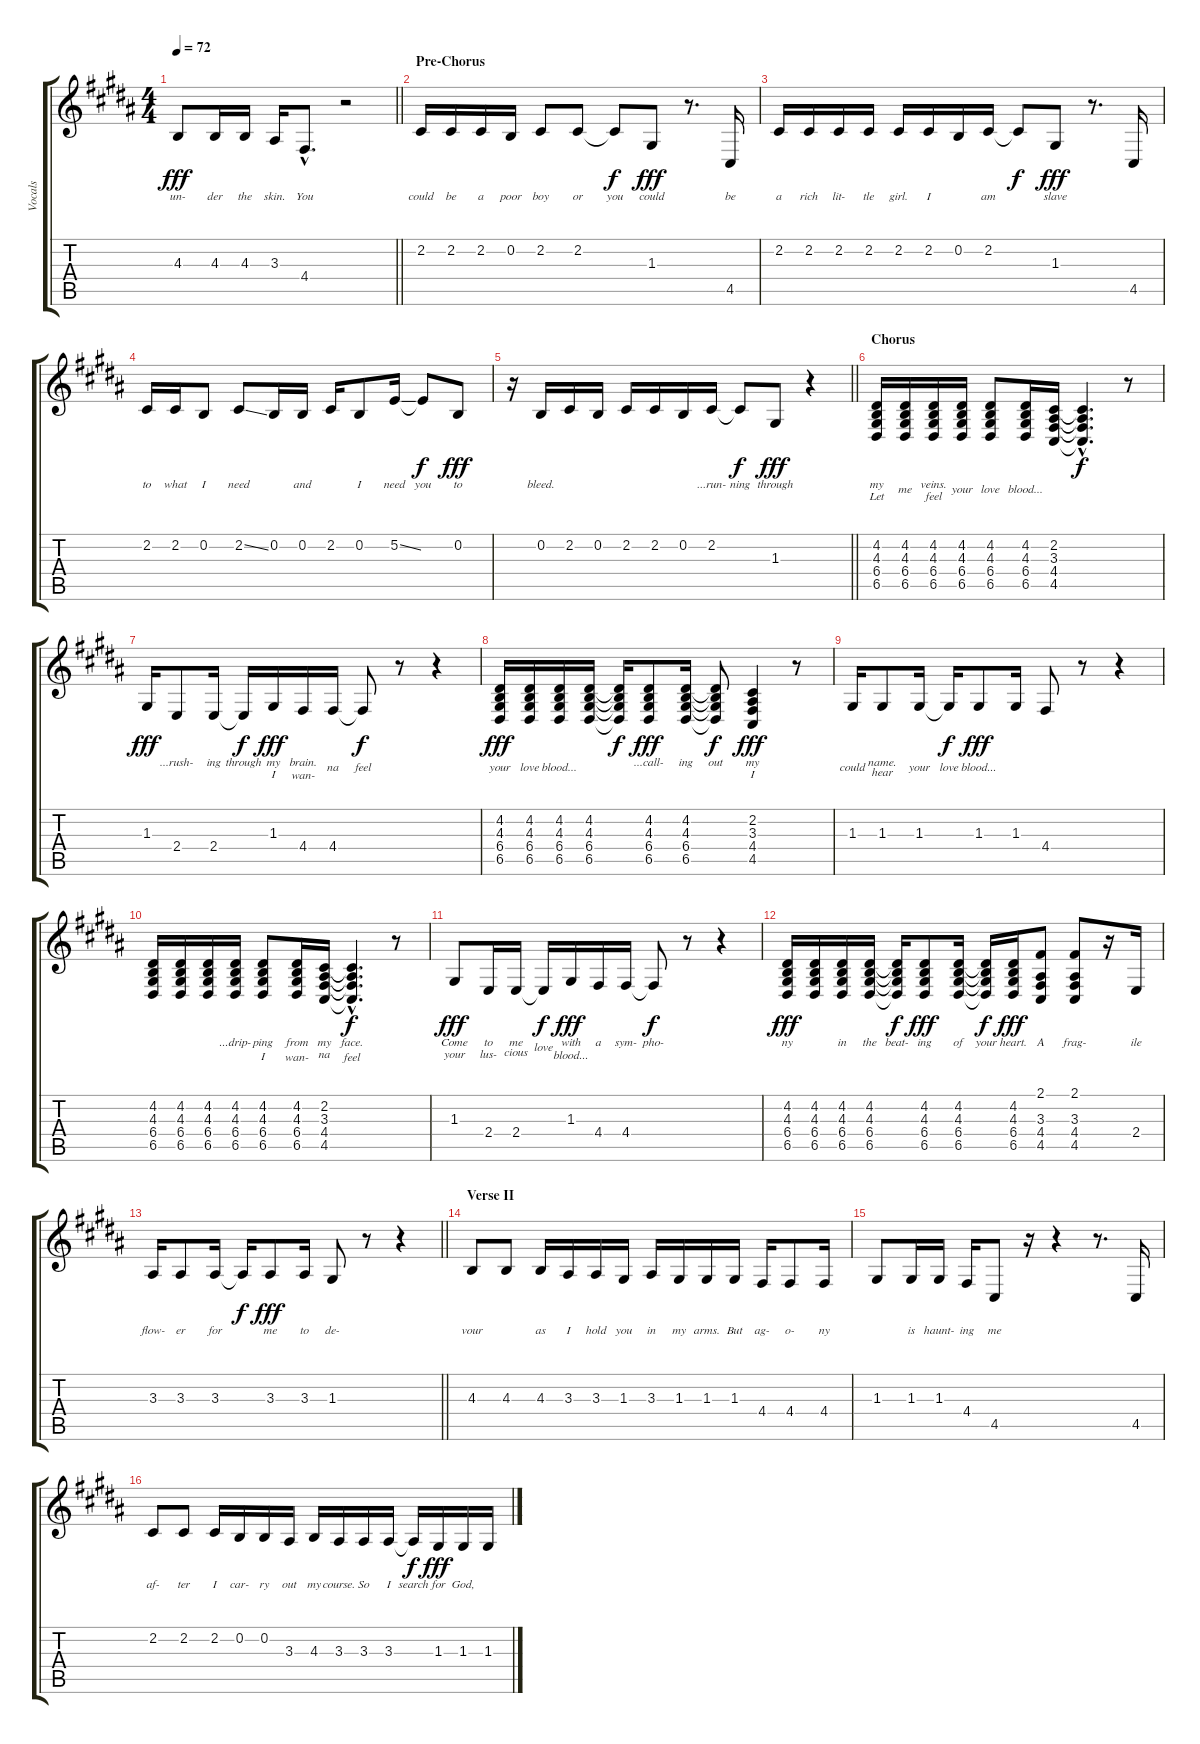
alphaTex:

\track ("Vocals" "Vocals") {instrument lead6voice}
\staff {score tabs}
\tuning (E4 B3 G3 D3 A2 E2) {hide}
\ts (4 4)
\tempo 72
\clef g2
\barLineRight lightlight
\ks b
4.3.8{lyrics (0 "un-") lyrics (1 "") lyrics (2 "") lyrics (3 "") lyrics (4 "") dy fff} 4.3.16{lyrics (0 "der") lyrics (1 "") lyrics (2 "") lyrics (3 "") lyrics (4 "")} 4.3.16{lyrics (0 "the") lyrics (1 "") lyrics (2 "") lyrics (3 "") lyrics (4 "")} 3.3.16{lyrics (0 "skin.") lyrics (1 "") lyrics (2 "") lyrics (3 "") lyrics (4 "")} 4.4{hac}.8{d lyrics (0 "You") lyrics (1 "") lyrics (2 "") lyrics (3 "") lyrics (4 "")} r.2 |
\section ("" "Pre-Chorus")
2.2.16{lyrics (0 "could") lyrics (1 "") lyrics (2 "") lyrics (3 "") lyrics (4 "")} 2.2.16{lyrics (0 "be") lyrics (1 "") lyrics (2 "") lyrics (3 "") lyrics (4 "")} 2.2.16{lyrics (0 "a") lyrics (1 "") lyrics (2 "") lyrics (3 "") lyrics (4 "")} 0.2.16{lyrics (0 "poor") lyrics (1 "") lyrics (2 "") lyrics (3 "") lyrics (4 "")} 2.2.8{lyrics (0 "boy") lyrics (1 "") lyrics (2 "") lyrics (3 "") lyrics (4 "")} 2.2.8{lyrics (0 "or") lyrics (1 "") lyrics (2 "") lyrics (3 "") lyrics (4 "")} 2.2{t}.8{lyrics (0 "you") lyrics (1 "") lyrics (2 "") lyrics (3 "") lyrics (4 "") dy f} 1.3.8{lyrics (0 "could") lyrics (1 "") lyrics (2 "") lyrics (3 "") lyrics (4 "") dy fff} r.8{d} 4.5.16{lyrics (0 "be") lyrics (1 "") lyrics (2 "") lyrics (3 "") lyrics (4 "")} |
2.2.16{lyrics (0 "a") lyrics (1 "") lyrics (2 "") lyrics (3 "") lyrics (4 "")} 2.2.16{lyrics (0 "rich") lyrics (1 "") lyrics (2 "") lyrics (3 "") lyrics (4 "")} 2.2.16{lyrics (0 "lit-") lyrics (1 "") lyrics (2 "") lyrics (3 "") lyrics (4 "")} 2.2.16{lyrics (0 "tle") lyrics (1 "") lyrics (2 "") lyrics (3 "") lyrics (4 "")} 2.2.16{lyrics (0 "girl.") lyrics (1 "") lyrics (2 "") lyrics (3 "") lyrics (4 "")} 2.2.16{lyrics (0 "I") lyrics (1 "") lyrics (2 "") lyrics (3 "") lyrics (4 "")} 0.2.16{lyrics (0 "") lyrics (1 "") lyrics (2 "") lyrics (3 "") lyrics (4 "")} 2.2.16{lyrics (0 "am") lyrics (1 "") lyrics (2 "") lyrics (3 "") lyrics (4 "")} 2.2{t}.8{lyrics (0 "") lyrics (1 "") lyrics (2 "") lyrics (3 "") lyrics (4 "") dy f} 1.3.8{lyrics (0 "slave") lyrics (1 "") lyrics (2 "") lyrics (3 "") lyrics (4 "") dy fff} r.8{d} 4.5.16{lyrics (0 "") lyrics (1 "") lyrics (2 "") lyrics (3 "") lyrics (4 "")} |
2.2.16{lyrics (0 "to") lyrics (1 "") lyrics (2 "") lyrics (3 "") lyrics (4 "")} 2.2.16{lyrics (0 "what") lyrics (1 "") lyrics (2 "") lyrics (3 "") lyrics (4 "")} 0.2.8{lyrics (0 "I") lyrics (1 "") lyrics (2 "") lyrics (3 "") lyrics (4 "")} 2.2{ss}.8{lyrics (0 "need") lyrics (1 "") lyrics (2 "") lyrics (3 "") lyrics (4 "")} 0.2.16{lyrics (0 "") lyrics (1 "") lyrics (2 "") lyrics (3 "") lyrics (4 "")} 0.2.16{lyrics (0 "and") lyrics (1 "") lyrics (2 "") lyrics (3 "") lyrics (4 "")} 2.2.16{lyrics (0 "") lyrics (1 "") lyrics (2 "") lyrics (3 "") lyrics (4 "")} 0.2.8{lyrics (0 "I") lyrics (1 "") lyrics (2 "") lyrics (3 "") lyrics (4 "")} 5.2{ss}.16{lyrics (0 "need") lyrics (1 "") lyrics (2 "") lyrics (3 "") lyrics (4 "")} 5.2{t}.8{lyrics (0 "you") lyrics (1 "") lyrics (2 "") lyrics (3 "") lyrics (4 "") dy f} 0.2.8{lyrics (0 "to") lyrics (1 "") lyrics (2 "") lyrics (3 "") lyrics (4 "") dy fff} |
\barLineRight lightlight
r.16 0.2.16{lyrics (0 "bleed.") lyrics (1 "") lyrics (2 "") lyrics (3 "") lyrics (4 "")} 2.2.16{lyrics (0 "") lyrics (1 "") lyrics (2 "") lyrics (3 "") lyrics (4 "")} 0.2.16{lyrics (0 "") lyrics (1 "") lyrics (2 "") lyrics (3 "") lyrics (4 "")} 2.2.16{lyrics (0 "") lyrics (1 "") lyrics (2 "") lyrics (3 "") lyrics (4 "")} 2.2.16{lyrics (0 "") lyrics (1 "") lyrics (2 "") lyrics (3 "") lyrics (4 "")} 0.2.16{lyrics (0 "") lyrics (1 "") lyrics (2 "") lyrics (3 "") lyrics (4 "")} 2.2.16{lyrics (0 "...run-") lyrics (1 "") lyrics (2 "") lyrics (3 "") lyrics (4 "")} 2.2{t}.8{lyrics (0 "ning") lyrics (1 "") lyrics (2 "") lyrics (3 "") lyrics (4 "") dy f} 1.3.8{lyrics (0 "through") lyrics (1 "") lyrics (2 "") lyrics (3 "") lyrics (4 "") dy fff} r.4 |
\section ("" "Chorus")
(4.2 4.3 6.4 6.5).16{lyrics (0 "my") lyrics (1 "Let") lyrics (2 "") lyrics (3 "") lyrics (4 "")} (4.2 4.3 6.4 6.5).16{lyrics (0 "") lyrics (1 "me") lyrics (2 "") lyrics (3 "") lyrics (4 "")} (4.2 4.3 6.4 6.5).16{lyrics (0 "veins.") lyrics (1 "feel") lyrics (2 "") lyrics (3 "") lyrics (4 "")} (4.2 4.3 6.4 6.5).16{lyrics (0 "") lyrics (1 "your") lyrics (2 "") lyrics (3 "") lyrics (4 "")} (4.2 4.3 6.4 6.5).8{lyrics (0 "") lyrics (1 "love") lyrics (2 "") lyrics (3 "") lyrics (4 "")} (4.2 4.3 6.4 6.5).16{lyrics (0 "") lyrics (1 "blood...") lyrics (2 "") lyrics (3 "") lyrics (4 "")} (2.2 3.3 4.4 4.5).16{lyrics (0 "") lyrics (1 "") lyrics (2 "") lyrics (3 "") lyrics (4 "")} (2.2{hac t} 3.3{hac t} 4.4{hac t} 4.5{hac t}).4{d lyrics (0 "") lyrics (1 "") lyrics (2 "") lyrics (3 "") lyrics (4 "") dy f} r.8 |
1.3.16{lyrics (0 "") lyrics (1 "") lyrics (2 "") lyrics (3 "") lyrics (4 "") dy fff} 2.4.8{lyrics (0 "...rush-") lyrics (1 "") lyrics (2 "") lyrics (3 "") lyrics (4 "")} 2.4.16{lyrics (0 "ing") lyrics (1 "") lyrics (2 "") lyrics (3 "") lyrics (4 "")} 2.4{t}.16{lyrics (0 "through") lyrics (1 "") lyrics (2 "") lyrics (3 "") lyrics (4 "") dy f} 1.3.16{lyrics (0 "my") lyrics (1 "I") lyrics (2 "") lyrics (3 "") lyrics (4 "") dy fff} 4.4.16{lyrics (0 "brain.") lyrics (1 "wan-") lyrics (2 "") lyrics (3 "") lyrics (4 "")} 4.4.16{lyrics (0 "") lyrics (1 "na") lyrics (2 "") lyrics (3 "") lyrics (4 "")} 4.4{t}.8{lyrics (0 "") lyrics (1 "feel") lyrics (2 "") lyrics (3 "") lyrics (4 "") dy f} r.8 r.4 |
(4.2 4.3 6.4 6.5).16{lyrics (0 "") lyrics (1 "your") lyrics (2 "") lyrics (3 "") lyrics (4 "") dy fff} (4.2 4.3 6.4 6.5).16{lyrics (0 "") lyrics (1 "love") lyrics (2 "") lyrics (3 "") lyrics (4 "")} (4.2 4.3 6.4 6.5).16{lyrics (0 "") lyrics (1 "blood...") lyrics (2 "") lyrics (3 "") lyrics (4 "")} (4.2 4.3 6.4 6.5).16{lyrics (0 "") lyrics (1 "") lyrics (2 "") lyrics (3 "") lyrics (4 "")} (4.2{t} 4.3{t} 6.4{t} 6.5{t}).16{lyrics (0 "") lyrics (1 "") lyrics (2 "") lyrics (3 "") lyrics (4 "") dy f} (4.2 4.3 6.4 6.5).8{lyrics (0 "...call-") lyrics (1 "") lyrics (2 "") lyrics (3 "") lyrics (4 "") dy fff} (4.2 4.3 6.4 6.5).16{lyrics (0 "ing") lyrics (1 "") lyrics (2 "") lyrics (3 "") lyrics (4 "")} (4.2{t} 4.3{t} 6.4{t} 6.5{t}).8{lyrics (0 "out") lyrics (1 "") lyrics (2 "") lyrics (3 "") lyrics (4 "") dy f} (2.2 3.3 4.4 4.5).4{lyrics (0 "my") lyrics (1 "I") lyrics (2 "") lyrics (3 "") lyrics (4 "") dy fff} r.8 |
1.3.16{lyrics (0 "") lyrics (1 "could") lyrics (2 "") lyrics (3 "") lyrics (4 "")} 1.3.8{lyrics (0 "name.") lyrics (1 "hear") lyrics (2 "") lyrics (3 "") lyrics (4 "")} 1.3.16{lyrics (0 "") lyrics (1 "your") lyrics (2 "") lyrics (3 "") lyrics (4 "")} 1.3{t}.16{lyrics (0 "") lyrics (1 "love") lyrics (2 "") lyrics (3 "") lyrics (4 "") dy f} 1.3.8{lyrics (0 "") lyrics (1 "blood...") lyrics (2 "") lyrics (3 "") lyrics (4 "") dy fff} 1.3.16{lyrics (0 "") lyrics (1 "") lyrics (2 "") lyrics (3 "") lyrics (4 "")} 4.4.8{lyrics (0 "") lyrics (1 "") lyrics (2 "") lyrics (3 "") lyrics (4 "")} r.8 r.4 |
(4.2 4.3 6.4 6.5).16{lyrics (0 "") lyrics (1 "") lyrics (2 "") lyrics (3 "") lyrics (4 "")} (4.2 4.3 6.4 6.5).16{lyrics (0 "") lyrics (1 "") lyrics (2 "") lyrics (3 "") lyrics (4 "")} (4.2 4.3 6.4 6.5).16{lyrics (0 "") lyrics (1 "") lyrics (2 "") lyrics (3 "") lyrics (4 "")} (4.2 4.3 6.4 6.5).16{lyrics (0 "...drip-") lyrics (1 "") lyrics (2 "") lyrics (3 "") lyrics (4 "")} (4.2 4.3 6.4 6.5).8{lyrics (0 "ping") lyrics (1 "I") lyrics (2 "") lyrics (3 "") lyrics (4 "")} (4.2 4.3 6.4 6.5).16{lyrics (0 "from") lyrics (1 "wan-") lyrics (2 "") lyrics (3 "") lyrics (4 "")} (2.2 3.3 4.4 4.5).16{lyrics (0 "my") lyrics (1 "na") lyrics (2 "") lyrics (3 "") lyrics (4 "")} (2.2{hac t} 3.3{hac t} 4.4{hac t} 4.5{hac t}).4{d lyrics (0 "face.") lyrics (1 "feel") lyrics (2 "") lyrics (3 "") lyrics (4 "") dy f} r.8 |
1.3.8{lyrics (0 "Come") lyrics (1 "your") lyrics (2 "") lyrics (3 "") lyrics (4 "") dy fff} 2.4.16{lyrics (0 "to") lyrics (1 "lus-") lyrics (2 "") lyrics (3 "") lyrics (4 "")} 2.4.16{lyrics (0 "me") lyrics (1 "cious") lyrics (2 "") lyrics (3 "") lyrics (4 "")} 2.4{t}.16{lyrics (0 "") lyrics (1 "love") lyrics (2 "") lyrics (3 "") lyrics (4 "") dy f} 1.3.16{lyrics (0 "with") lyrics (1 "blood...") lyrics (2 "") lyrics (3 "") lyrics (4 "") dy fff} 4.4.16{lyrics (0 "a") lyrics (1 "") lyrics (2 "") lyrics (3 "") lyrics (4 "")} 4.4.16{lyrics (0 "sym-") lyrics (1 "") lyrics (2 "") lyrics (3 "") lyrics (4 "")} 4.4{t}.8{lyrics (0 "pho-") lyrics (1 "") lyrics (2 "") lyrics (3 "") lyrics (4 "") dy f} r.8 r.4 |
(4.2 4.3 6.4 6.5).16{lyrics (0 "ny") lyrics (1 "") lyrics (2 "") lyrics (3 "") lyrics (4 "") dy fff} (4.2 4.3 6.4 6.5).16{lyrics (0 "") lyrics (1 "") lyrics (2 "") lyrics (3 "") lyrics (4 "")} (4.2 4.3 6.4 6.5).16{lyrics (0 "in") lyrics (1 "") lyrics (2 "") lyrics (3 "") lyrics (4 "")} (4.2 4.3 6.4 6.5).16{lyrics (0 "the") lyrics (1 "") lyrics (2 "") lyrics (3 "") lyrics (4 "")} (4.2{t} 4.3{t} 6.4{t} 6.5{t}).16{lyrics (0 "beat-") lyrics (1 "") lyrics (2 "") lyrics (3 "") lyrics (4 "") dy f} (4.2 4.3 6.4 6.5).8{lyrics (0 "ing") lyrics (1 "") lyrics (2 "") lyrics (3 "") lyrics (4 "") dy fff} (4.2 4.3 6.4 6.5).16{lyrics (0 "of") lyrics (1 "") lyrics (2 "") lyrics (3 "") lyrics (4 "")} (4.2{t} 4.3{t} 6.4{t} 6.5{t}).16{lyrics (0 "your") lyrics (1 "") lyrics (2 "") lyrics (3 "") lyrics (4 "") dy f} (4.2 4.3 6.4 6.5).16{lyrics (0 "heart.") lyrics (1 "") lyrics (2 "") lyrics (3 "") lyrics (4 "") dy fff} (2.1 3.3 4.4 4.5).8{lyrics (0 "A") lyrics (1 "") lyrics (2 "") lyrics (3 "") lyrics (4 "")} (2.1 3.3 4.4 4.5).8{lyrics (0 "frag-") lyrics (1 "") lyrics (2 "") lyrics (3 "") lyrics (4 "")} r.16 2.4.16{lyrics (0 "ile") lyrics (1 "") lyrics (2 "") lyrics (3 "") lyrics (4 "")} |
\barLineRight lightlight
3.3.16{lyrics (0 "flow-") lyrics (1 "") lyrics (2 "") lyrics (3 "") lyrics (4 "")} 3.3.8{lyrics (0 "er") lyrics (1 "") lyrics (2 "") lyrics (3 "") lyrics (4 "")} 3.3.16{lyrics (0 "for") lyrics (1 "") lyrics (2 "") lyrics (3 "") lyrics (4 "")} 3.3{t}.16{lyrics (0 "") lyrics (1 "") lyrics (2 "") lyrics (3 "") lyrics (4 "") dy f} 3.3.8{lyrics (0 "me") lyrics (1 "") lyrics (2 "") lyrics (3 "") lyrics (4 "") dy fff} 3.3.16{lyrics (0 "to") lyrics (1 "") lyrics (2 "") lyrics (3 "") lyrics (4 "")} 1.3.8{lyrics (0 "de-") lyrics (1 "") lyrics (2 "") lyrics (3 "") lyrics (4 "")} r.8 r.4 |
\section ("" "Verse II")
4.3.8{lyrics (0 "vour") lyrics (1 "") lyrics (2 "") lyrics (3 "") lyrics (4 "")} 4.3.8{lyrics (0 "") lyrics (1 "") lyrics (2 "") lyrics (3 "") lyrics (4 "")} 4.3.16{lyrics (0 "as") lyrics (1 "") lyrics (2 "") lyrics (3 "") lyrics (4 "")} 3.3.16{lyrics (0 "I") lyrics (1 "") lyrics (2 "") lyrics (3 "") lyrics (4 "")} 3.3.16{lyrics (0 "hold") lyrics (1 "") lyrics (2 "") lyrics (3 "") lyrics (4 "")} 1.3.16{lyrics (0 "you") lyrics (1 "") lyrics (2 "") lyrics (3 "") lyrics (4 "")} 3.3.16{lyrics (0 "in") lyrics (1 "") lyrics (2 "") lyrics (3 "") lyrics (4 "")} 1.3.16{lyrics (0 "my") lyrics (1 "") lyrics (2 "") lyrics (3 "") lyrics (4 "")} 1.3.16{lyrics (0 "arms.") lyrics (1 "") lyrics (2 "") lyrics (3 "") lyrics (4 "")} 1.3.16{lyrics (0 "But") lyrics (1 "") lyrics (2 "") lyrics (3 "") lyrics (4 "")} 4.4.16{lyrics (0 "ag-") lyrics (1 "") lyrics (2 "") lyrics (3 "") lyrics (4 "")} 4.4.8{lyrics (0 "o-") lyrics (1 "") lyrics (2 "") lyrics (3 "") lyrics (4 "")} 4.4.16{lyrics (0 "ny") lyrics (1 "") lyrics (2 "") lyrics (3 "") lyrics (4 "")} |
1.3.8{lyrics (0 "") lyrics (1 "") lyrics (2 "") lyrics (3 "") lyrics (4 "")} 1.3.16{lyrics (0 "is") lyrics (1 "") lyrics (2 "") lyrics (3 "") lyrics (4 "")} 1.3.16{lyrics (0 "haunt-") lyrics (1 "") lyrics (2 "") lyrics (3 "") lyrics (4 "")} 4.4.16{lyrics (0 "ing") lyrics (1 "") lyrics (2 "") lyrics (3 "") lyrics (4 "")} 4.5.8{lyrics (0 "me") lyrics (1 "") lyrics (2 "") lyrics (3 "") lyrics (4 "")} r.16 r.4 r.8{d} 4.5.16{lyrics (0 "") lyrics (1 "") lyrics (2 "") lyrics (3 "") lyrics (4 "")} |
2.2.8{lyrics (0 "af-") lyrics (1 "") lyrics (2 "") lyrics (3 "") lyrics (4 "")} 2.2.8{lyrics (0 "ter") lyrics (1 "") lyrics (2 "") lyrics (3 "") lyrics (4 "")} 2.2.16{lyrics (0 "I") lyrics (1 "") lyrics (2 "") lyrics (3 "") lyrics (4 "")} 0.2.16{lyrics (0 "car-") lyrics (1 "") lyrics (2 "") lyrics (3 "") lyrics (4 "")} 0.2.16{lyrics (0 "ry") lyrics (1 "") lyrics (2 "") lyrics (3 "") lyrics (4 "")} 3.3.16{lyrics (0 "out") lyrics (1 "") lyrics (2 "") lyrics (3 "") lyrics (4 "")} 4.3.16{lyrics (0 "my") lyrics (1 "") lyrics (2 "") lyrics (3 "") lyrics (4 "")} 3.3.16{lyrics (0 "course.") lyrics (1 "") lyrics (2 "") lyrics (3 "") lyrics (4 "")} 3.3.16{lyrics (0 "So") lyrics (1 "") lyrics (2 "") lyrics (3 "") lyrics (4 "")} 3.3.16{lyrics (0 "I") lyrics (1 "") lyrics (2 "") lyrics (3 "") lyrics (4 "")} 3.3{t}.16{lyrics (0 "search") lyrics (1 "") lyrics (2 "") lyrics (3 "") lyrics (4 "") dy f} 1.3.16{lyrics (0 "for") lyrics (1 "") lyrics (2 "") lyrics (3 "") lyrics (4 "") dy fff} 1.3.16{lyrics (0 "God,") lyrics (1 "") lyrics (2 "") lyrics (3 "") lyrics (4 "")} 1.3.16{lyrics (0 "") lyrics (1 "") lyrics (2 "") lyrics (3 "") lyrics (4 "")}
